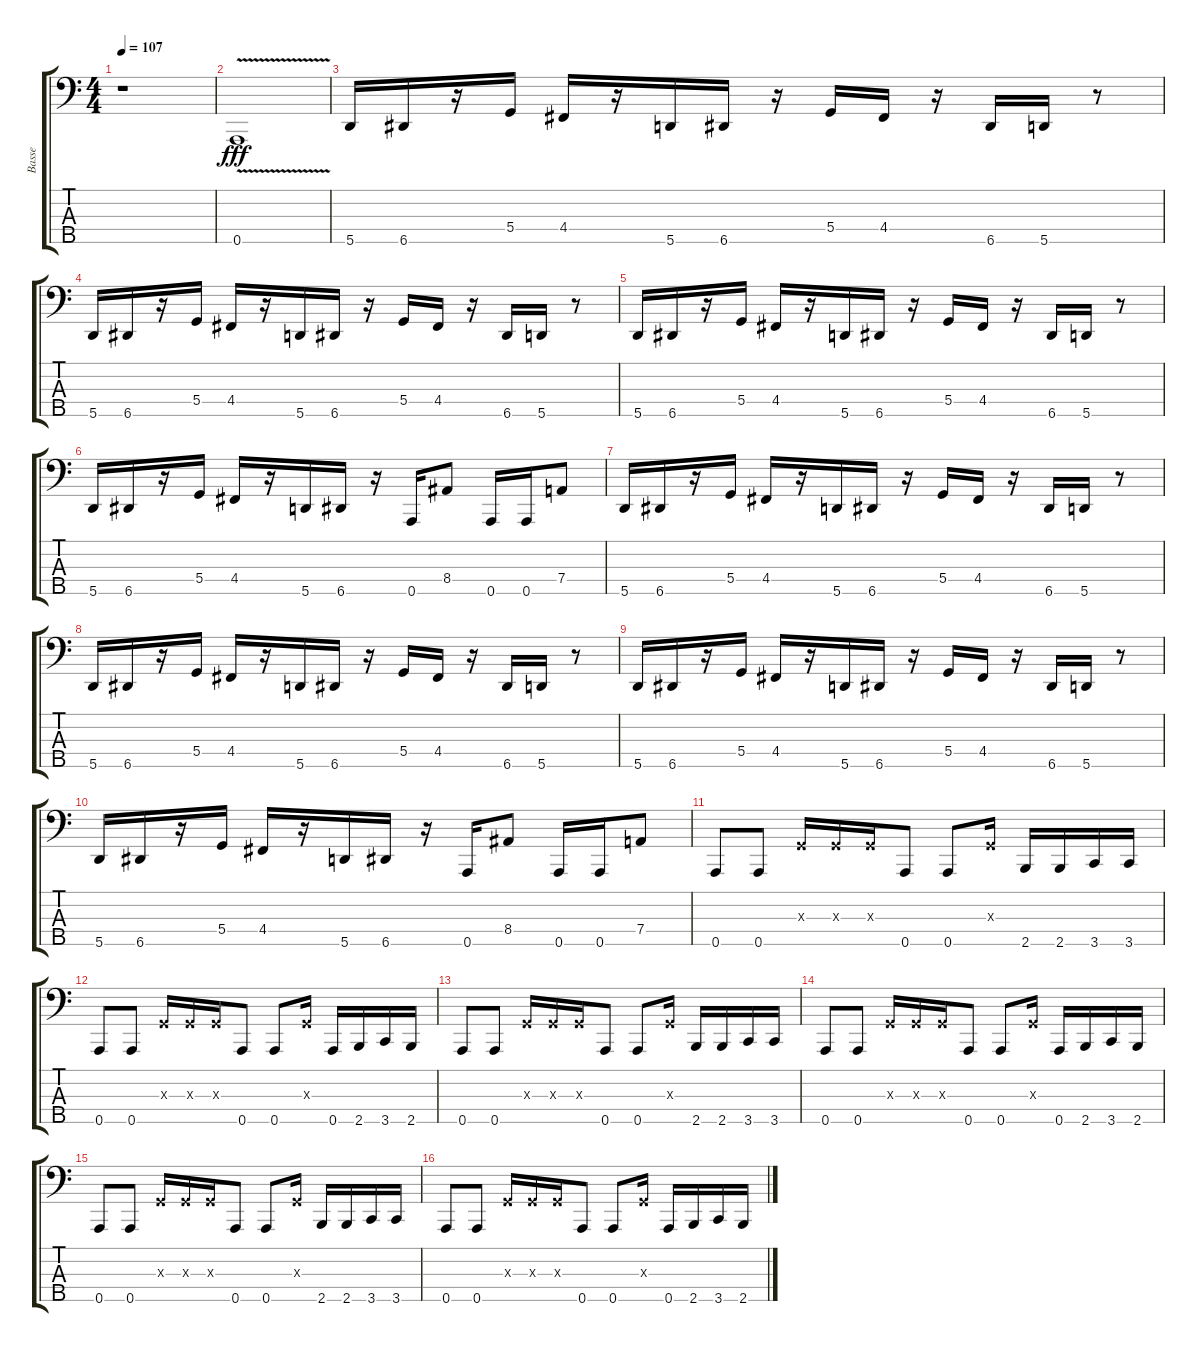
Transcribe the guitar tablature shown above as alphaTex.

\track ("Basse" "Basse") {instrument slapbass1}
\staff {score tabs}
\tuning (F2 C2 G1 D1 A0) {hide}
\ts (4 4)
\tempo 107
\clef f4
\ks c
r.1{dy fff} |
0.5{v}.1 |
5.5.16 6.5.16 r.16 5.4.16 4.4.16 r.16 5.5.16 6.5.16 r.16 5.4.16 4.4.16 r.16 6.5.16 5.5.16 r.8 |
5.5.16 6.5.16 r.16 5.4.16 4.4.16 r.16 5.5.16 6.5.16 r.16 5.4.16 4.4.16 r.16 6.5.16 5.5.16 r.8 |
5.5.16 6.5.16 r.16 5.4.16 4.4.16 r.16 5.5.16 6.5.16 r.16 5.4.16 4.4.16 r.16 6.5.16 5.5.16 r.8 |
5.5.16 6.5.16 r.16 5.4.16 4.4.16 r.16 5.5.16 6.5.16 r.16 0.5.16 8.4.8 0.5.16 0.5.16 7.4.8 |
5.5.16 6.5.16 r.16 5.4.16 4.4.16 r.16 5.5.16 6.5.16 r.16 5.4.16 4.4.16 r.16 6.5.16 5.5.16 r.8 |
5.5.16 6.5.16 r.16 5.4.16 4.4.16 r.16 5.5.16 6.5.16 r.16 5.4.16 4.4.16 r.16 6.5.16 5.5.16 r.8 |
5.5.16 6.5.16 r.16 5.4.16 4.4.16 r.16 5.5.16 6.5.16 r.16 5.4.16 4.4.16 r.16 6.5.16 5.5.16 r.8 |
5.5.16 6.5.16 r.16 5.4.16 4.4.16 r.16 5.5.16 6.5.16 r.16 0.5.16 8.4.8 0.5.16 0.5.16 7.4.8 |
0.5.8 0.5.8 0.3{x}.16 0.3{x}.16 0.3{x}.16 0.5.8 0.5.8 0.3{x}.16 2.5.16 2.5.16 3.5.16 3.5.16 |
0.5.8 0.5.8 0.3{x}.16 0.3{x}.16 0.3{x}.16 0.5.8 0.5.8 0.3{x}.16 0.5.16 2.5.16 3.5.16 2.5.16 |
0.5.8 0.5.8 0.3{x}.16 0.3{x}.16 0.3{x}.16 0.5.8 0.5.8 0.3{x}.16 2.5.16 2.5.16 3.5.16 3.5.16 |
0.5.8 0.5.8 0.3{x}.16 0.3{x}.16 0.3{x}.16 0.5.8 0.5.8 0.3{x}.16 0.5.16 2.5.16 3.5.16 2.5.16 |
0.5.8 0.5.8 0.3{x}.16 0.3{x}.16 0.3{x}.16 0.5.8 0.5.8 0.3{x}.16 2.5.16 2.5.16 3.5.16 3.5.16 |
0.5.8 0.5.8 0.3{x}.16 0.3{x}.16 0.3{x}.16 0.5.8 0.5.8 0.3{x}.16 0.5.16 2.5.16 3.5.16 2.5.16
